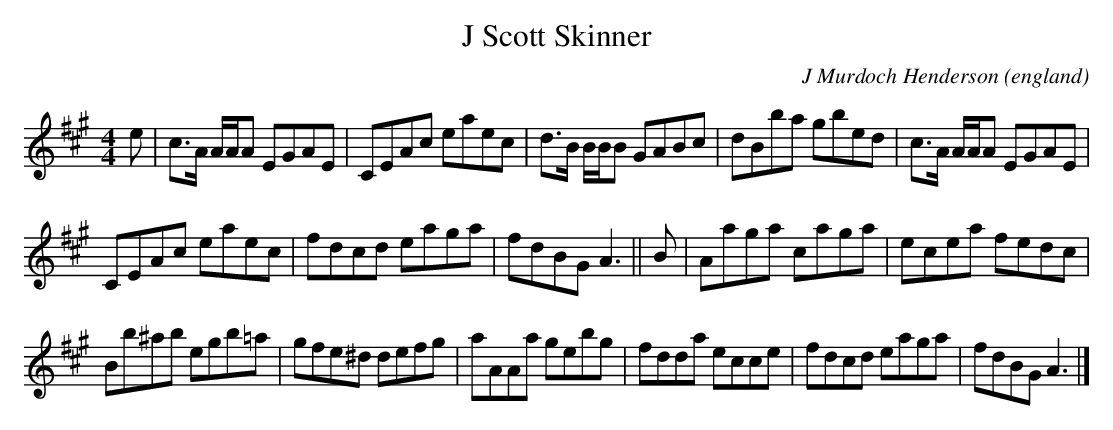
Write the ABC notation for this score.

X:1
T:J Scott Skinner
O:england
C:J Murdoch Henderson
M:4/4
L:1/8
K:A
e|c>A A/A/A EGAE|CEAc eaec|d>B B/B/B GABc|dBba gbed|c>A A/A/A EGAE|
CEAc eaec|fdcd eaga|fdBG A3||B|Aaga caga|ecea fedc|
Bb^ab egb=a|gfe^d defg|aAAa gebg|fdda ecce|fdcd eaga|fdBG A3|]
